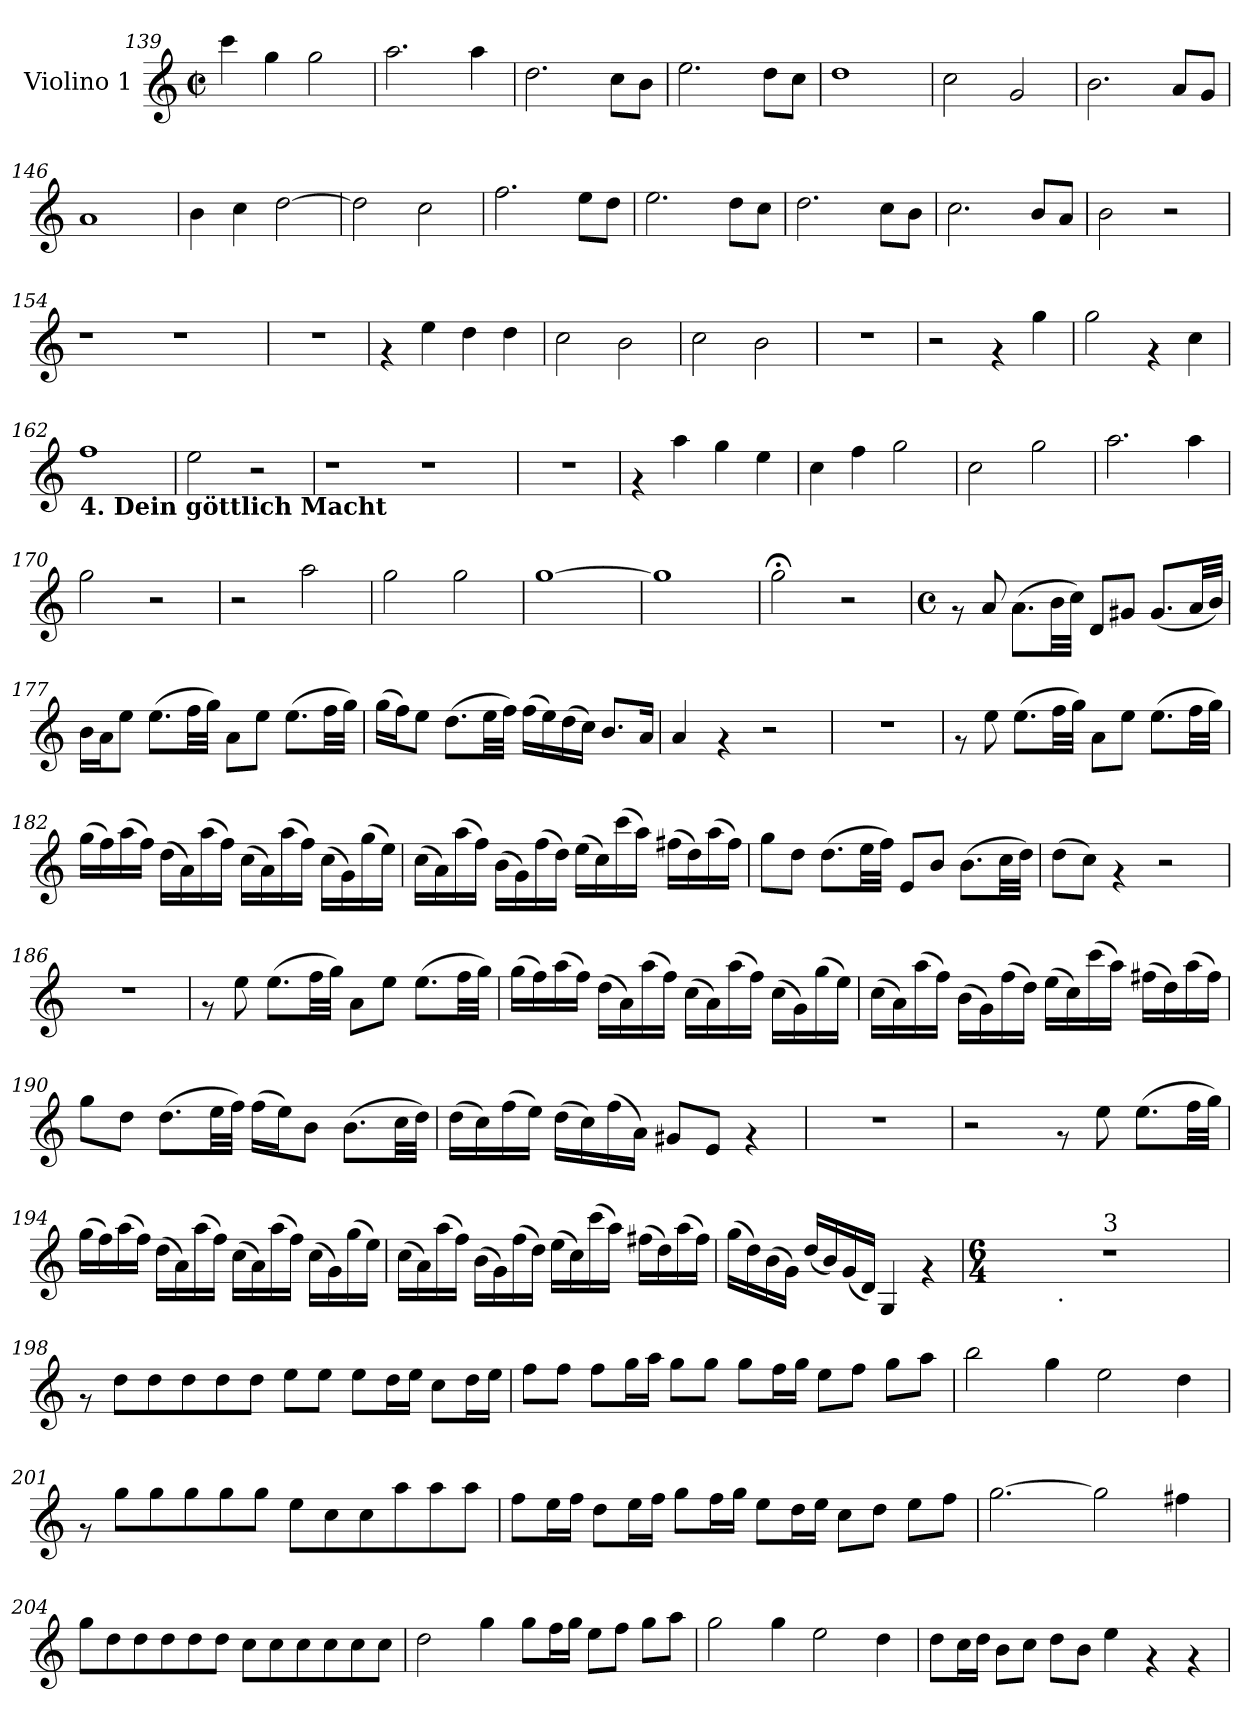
**kern
*part1
*staff1
*I"Violino 1
*I'Violino 1
*clefG2
*k[]
*C:
*M2/2
*met(c|)
=139
4ccc\
4gg\
2gg\
=140
2.aa\
4aa\
=141
2.dd\
8cc\L
8b\J
=142
2.ee\
8dd\L
8cc\J
=143
1dd
=144
2cc\
2g/
=145
2.b\
8a/L
8g/J
=146
1a
=147
4b\
4cc\
[>2dd\
=148
2dd\]
2cc\
!!LO:LB:g=z
=149
2.ff\
8ee\L
8dd\J
=150
2.ee\
8dd\L
8cc\J
=151
2.dd\
8cc\L
8b\J
=152
2.cc\
8b/L
8a/J
=153
2b\
2r
=154
1r
1r
=155
1r
=156
4rf
4ee\
4dd\
4dd\
=157
2cc\
2b\
=158
2cc\
2b\
=159
1r
=160
2r
4rf
4gg\
=161
2gg\
4rf
4cc\
!!LO:PB:g=z
=162
!LO:TX:b:B:t=4. Dein göttlich Macht
1ff
=163
2ee\
2r
=164
1r
1r
=165
1r
=166
4rf
4aa\
4gg\
4ee\
=167
4cc\
4ff\
2gg\
=168
2cc\
2gg\
=169
2.aa\
4aa\
=170
2gg\
2r
=171
2r
2aa\
=172
2gg\
2gg\
=173
[>1gg
=174
1gg]
=175
2gg;<\
2r
!!LO:LB:g=z
=176
*M4/4
*met(c)
8rf
8a/
(>8.a\L
32b\LL
32cc\JJJ)
8d/L
8g#X/J
(<8.g#/L
32a/LL
32b/JJJ)
=177
16b\LL
16a\J
8ee\J
(>8.ee\L
32ff\LL
32gg\JJJ)
8a\L
8ee\J
(>8.ee\L
32ff\LL
32gg\JJJ)
=178
(>16gg\LL
16ff\J)
8ee\J
(>8.dd\L
32ee\LL
32ff\JJJ)
(>16ff\LL
16ee\)
(>16dd\
16cc\JJ)
8.b/L
16a/Jk
!!LO:LB:g=z
=179
4a/
4rf
2r
=180
1r
=181
8rf
8ee\
(>8.ee\L
32ff\LL
32gg\JJJ)
8a\L
8ee\J
(>8.ee\L
32ff\LL
32gg\JJJ)
=182
(>16gg\LL
16ff\)
(>16aa\
16ff\JJ)
(>16dd\LL
16a\)
(>16aa\
16ff\JJ)
(>16cc\LL
16a\)
(>16aa\
16ff\JJ)
(>16cc\LL
16g\)
(>16gg\
16ee\JJ)
!!LO:LB:g=z
=183
(>16cc\LL
16a\)
(>16aa\
16ff\JJ)
(>16b\LL
16g\)
(>16ff\
16dd\JJ)
(>16ee\LL
16cc\)
(>16ccc\
16aa\JJ)
(>16ff#X\LL
16dd\)
(>16aa\
16ff#\JJ)
=184
8gg\L
8dd\J
(>8.dd\L
32ee\LL
32ff\JJJ)
8e/L
8b/J
(>8.b\L
32cc\LL
32dd\JJJ)
=185
(>8dd\L
8cc\J)
4rf
2r
!!LO:LB:g=z
=186
1r
=187
8rf
8ee\
(>8.ee\L
32ff\LL
32gg\JJJ)
8a\L
8ee\J
(>8.ee\L
32ff\LL
32gg\JJJ)
=188
(>16gg\LL
16ff\)
(>16aa\
16ff\JJ)
(>16dd\LL
16a\)
(>16aa\
16ff\JJ)
(>16cc\LL
16a\)
(>16aa\
16ff\JJ)
(>16cc\LL
16g\)
(>16gg\
16ee\JJ)
!!LO:LB:g=z
=189
(>16cc\LL
16a\)
(>16aa\
16ff\JJ)
(>16b\LL
16g\)
(>16ff\
16dd\JJ)
(>16ee\LL
16cc\)
(>16ccc\
16aa\JJ)
(>16ff#X\LL
16dd\)
(>16aa\
16ff#\JJ)
=190
8gg\L
8dd\J
(>8.dd\L
32ee\LL
32ff\JJJ)
(>16ff\LL
16ee\J)
8b\J
(>8.b\L
32cc\LL
32dd\JJJ)
=191
(>16dd\LL
16cc\)
(>16ff\
16ee\JJ)
(>16dd\LL
16cc\)
(>16ff\
16a\JJ)
8g#X/L
8e/J
4rf
!!LO:LB:g=z
=192
1r
=193
2r
8rf
8ee\
(>8.ee\L
32ff\LL
32gg\JJJ)
=194
(>16gg\LL
16ff\)
(>16aa\
16ff\JJ)
(>16dd\LL
16a\)
(>16aa\
16ff\JJ)
(>16cc\LL
16a\)
(>16aa\
16ff\JJ)
(>16cc\LL
16g\)
(>16gg\
16ee\JJ)
!!LO:LB:g=z
=195
(>16cc\LL
16a\)
(>16aa\
16ff\JJ)
(>16b\LL
16g\)
(>16ff\
16dd\JJ)
(>16ee\LL
16cc\)
(>16ccc\
16aa\JJ)
(>16ff#X\LL
16dd\)
(>16aa\
16ff#\JJ)
=196
(>16gg\LL
16dd\)
(>16b\
16g\JJ)
(<16dd/LL
16b/)
(<16g/
16d/JJ)
4G/
4rf
!!LO:LB:g=z
=197
*M6/4
!LO:TX:a:B:t=5. Die gantze werthe Christenheit
*^
*	*^
1.r	4...ryy	2ryy
!	!LO:TX:b:t=.	!
.	1ryy	.
.	.	8.ryy
!	!	!LO:TX:a:t=3
.	.	2ryy
.	.	4ryy
.	.	16ryy
.	32ryy	.
*v	*v	*v
=198
8rf
8dd\L
8dd\
8dd\
8dd\
8dd\J
8ee\L
8ee\J
8ee\L
16dd\L
16ee\JJ
8cc\L
16dd\L
16ee\JJ
=199
8ff\L
8ff\J
8ff\L
16gg\L
16aa\JJ
8gg\L
8gg\J
8gg\L
16ff\L
16gg\JJ
8ee\L
8ff\J
8gg\L
8aa\J
=200
2bb\
4gg\
2ee\
4dd\
!!LO:LB:g=z
=201
8rf
8gg\L
8gg\
8gg\
8gg\
8gg\J
8ee\L
8cc\
8cc\
8aa\
8aa\
8aa\J
=202
8ff\L
16ee\L
16ff\JJ
8dd\L
16ee\L
16ff\JJ
8gg\L
16ff\L
16gg\JJ
8ee\L
16dd\L
16ee\JJ
8cc\L
8dd\J
8ee\L
8ff\J
=203
[>2.gg\
2gg\]
4ff#X\
=204
8gg\L
8dd\
8dd\
8dd\
8dd\
8dd\J
8cc\L
8cc\
8cc\
8cc\
8cc\
8cc\J
!!LO:LB:g=z
=205
2dd\
4gg\
8gg\L
16ff\L
16gg\JJ
8ee\L
8ff\J
8gg\L
8aa\J
=206
2gg\
4gg\
2ee\
4dd\
=207
8dd\L
16cc\L
16dd\JJ
8b\L
8cc\J
8dd\L
8b\J
4ee\
4rf
4rf
=
*-
